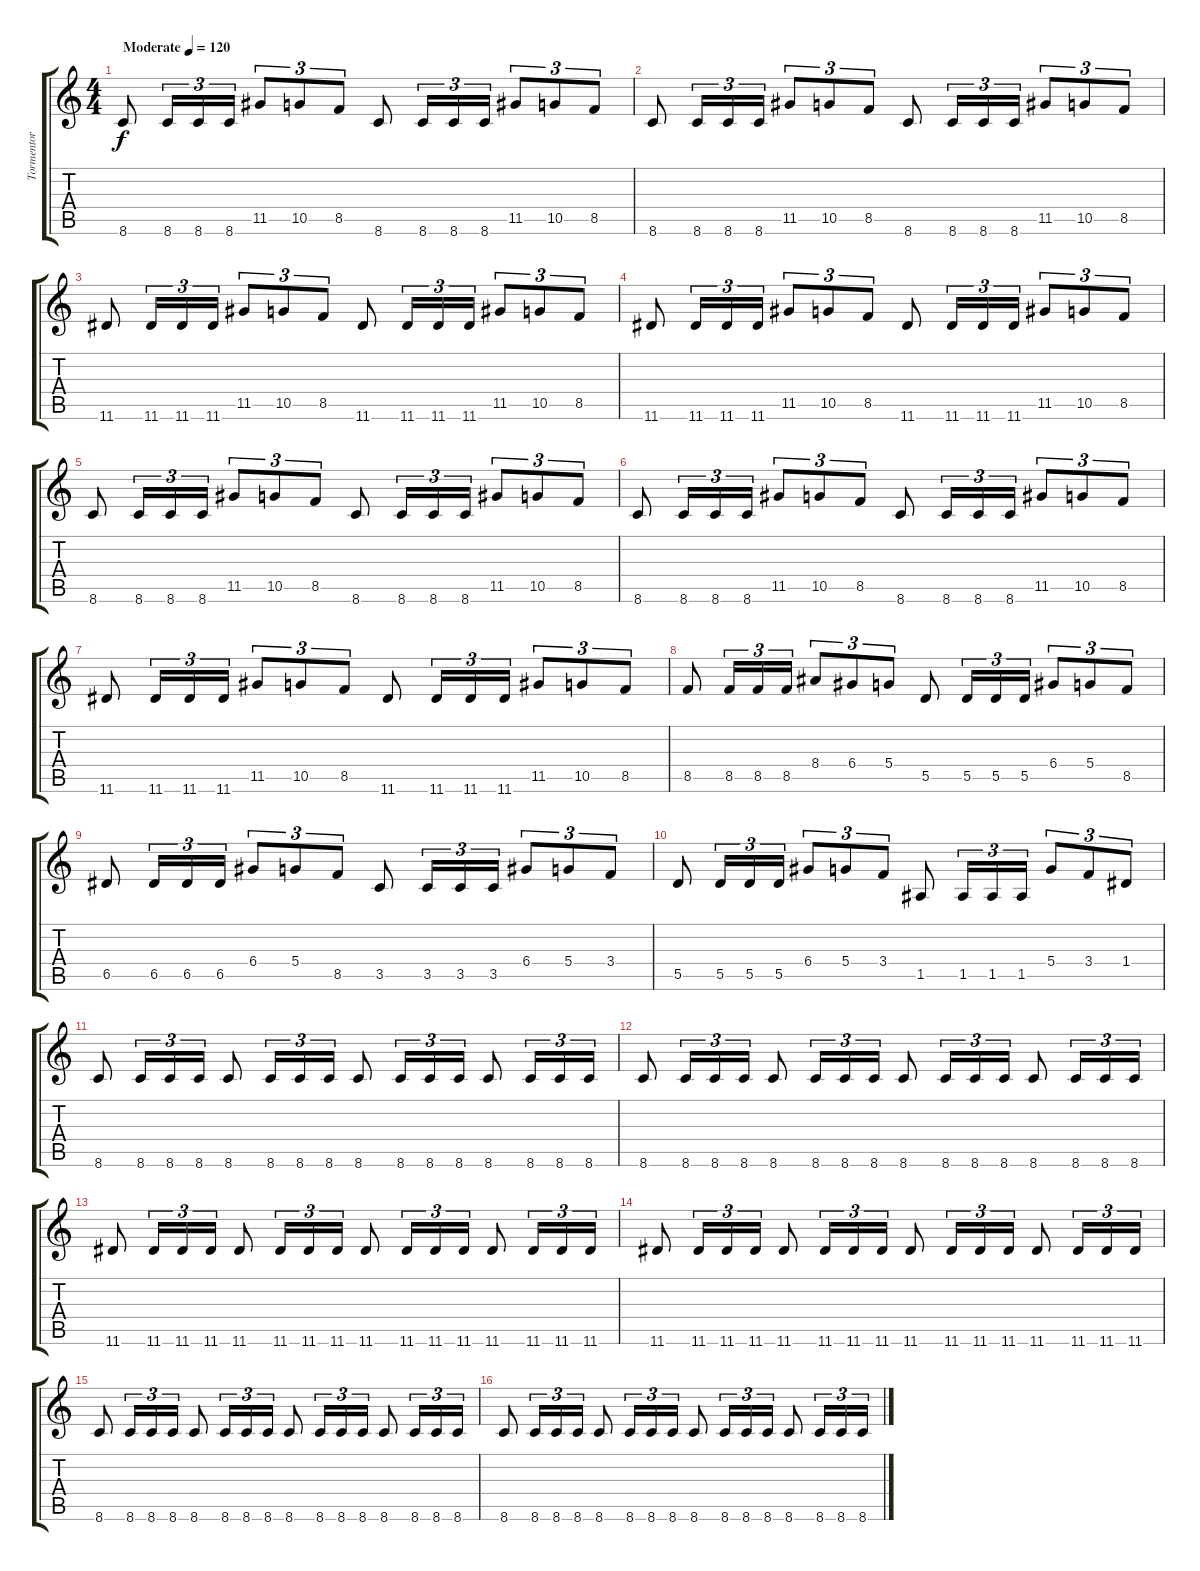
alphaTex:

\track ("Tormentor" "Tormentor") {instrument distortionguitar}
\staff {score tabs}
\tuning (E4 B3 G3 D3 A2 E2) {hide}
\ts (4 4)
\tempo (120 "Moderate")
\clef g2
\ks c
8.6.8{dy f instrument distortionguitar} 8.6.16{tu (3 2)} 8.6.16{tu (3 2)} 8.6.16{tu (3 2)} 11.5.8{tu (3 2)} 10.5.8{tu (3 2)} 8.5.8{tu (3 2)} 8.6.8 8.6.16{tu (3 2)} 8.6.16{tu (3 2)} 8.6.16{tu (3 2)} 11.5.8{tu (3 2)} 10.5.8{tu (3 2)} 8.5.8{tu (3 2)} |
8.6.8 8.6.16{tu (3 2)} 8.6.16{tu (3 2)} 8.6.16{tu (3 2)} 11.5.8{tu (3 2)} 10.5.8{tu (3 2)} 8.5.8{tu (3 2)} 8.6.8 8.6.16{tu (3 2)} 8.6.16{tu (3 2)} 8.6.16{tu (3 2)} 11.5.8{tu (3 2)} 10.5.8{tu (3 2)} 8.5.8{tu (3 2)} |
11.6.8 11.6.16{tu (3 2)} 11.6.16{tu (3 2)} 11.6.16{tu (3 2)} 11.5.8{tu (3 2)} 10.5.8{tu (3 2)} 8.5.8{tu (3 2)} 11.6.8 11.6.16{tu (3 2)} 11.6.16{tu (3 2)} 11.6.16{tu (3 2)} 11.5.8{tu (3 2)} 10.5.8{tu (3 2)} 8.5.8{tu (3 2)} |
11.6.8 11.6.16{tu (3 2)} 11.6.16{tu (3 2)} 11.6.16{tu (3 2)} 11.5.8{tu (3 2)} 10.5.8{tu (3 2)} 8.5.8{tu (3 2)} 11.6.8 11.6.16{tu (3 2)} 11.6.16{tu (3 2)} 11.6.16{tu (3 2)} 11.5.8{tu (3 2)} 10.5.8{tu (3 2)} 8.5.8{tu (3 2)} |
8.6.8 8.6.16{tu (3 2)} 8.6.16{tu (3 2)} 8.6.16{tu (3 2)} 11.5.8{tu (3 2)} 10.5.8{tu (3 2)} 8.5.8{tu (3 2)} 8.6.8 8.6.16{tu (3 2)} 8.6.16{tu (3 2)} 8.6.16{tu (3 2)} 11.5.8{tu (3 2)} 10.5.8{tu (3 2)} 8.5.8{tu (3 2)} |
8.6.8 8.6.16{tu (3 2)} 8.6.16{tu (3 2)} 8.6.16{tu (3 2)} 11.5.8{tu (3 2)} 10.5.8{tu (3 2)} 8.5.8{tu (3 2)} 8.6.8 8.6.16{tu (3 2)} 8.6.16{tu (3 2)} 8.6.16{tu (3 2)} 11.5.8{tu (3 2)} 10.5.8{tu (3 2)} 8.5.8{tu (3 2)} |
11.6.8 11.6.16{tu (3 2)} 11.6.16{tu (3 2)} 11.6.16{tu (3 2)} 11.5.8{tu (3 2)} 10.5.8{tu (3 2)} 8.5.8{tu (3 2)} 11.6.8 11.6.16{tu (3 2)} 11.6.16{tu (3 2)} 11.6.16{tu (3 2)} 11.5.8{tu (3 2)} 10.5.8{tu (3 2)} 8.5.8{tu (3 2)} |
8.5.8 8.5.16{tu (3 2)} 8.5.16{tu (3 2)} 8.5.16{tu (3 2)} 8.4.8{tu (3 2)} 6.4.8{tu (3 2)} 5.4.8{tu (3 2)} 5.5.8 5.5.16{tu (3 2)} 5.5.16{tu (3 2)} 5.5.16{tu (3 2)} 6.4.8{tu (3 2)} 5.4.8{tu (3 2)} 8.5.8{tu (3 2)} |
6.5.8 6.5.16{tu (3 2)} 6.5.16{tu (3 2)} 6.5.16{tu (3 2)} 6.4.8{tu (3 2)} 5.4.8{tu (3 2)} 8.5.8{tu (3 2)} 3.5.8 3.5.16{tu (3 2)} 3.5.16{tu (3 2)} 3.5.16{tu (3 2)} 6.4.8{tu (3 2)} 5.4.8{tu (3 2)} 3.4.8{tu (3 2)} |
5.5.8 5.5.16{tu (3 2)} 5.5.16{tu (3 2)} 5.5.16{tu (3 2)} 6.4.8{tu (3 2)} 5.4.8{tu (3 2)} 3.4.8{tu (3 2)} 1.5.8 1.5.16{tu (3 2)} 1.5.16{tu (3 2)} 1.5.16{tu (3 2)} 5.4.8{tu (3 2)} 3.4.8{tu (3 2)} 1.4.8{tu (3 2)} |
8.6.8 8.6.16{tu (3 2)} 8.6.16{tu (3 2)} 8.6.16{tu (3 2)} 8.6.8 8.6.16{tu (3 2)} 8.6.16{tu (3 2)} 8.6.16{tu (3 2)} 8.6.8 8.6.16{tu (3 2)} 8.6.16{tu (3 2)} 8.6.16{tu (3 2)} 8.6.8 8.6.16{tu (3 2)} 8.6.16{tu (3 2)} 8.6.16{tu (3 2)} |
8.6.8 8.6.16{tu (3 2)} 8.6.16{tu (3 2)} 8.6.16{tu (3 2)} 8.6.8 8.6.16{tu (3 2)} 8.6.16{tu (3 2)} 8.6.16{tu (3 2)} 8.6.8 8.6.16{tu (3 2)} 8.6.16{tu (3 2)} 8.6.16{tu (3 2)} 8.6.8 8.6.16{tu (3 2)} 8.6.16{tu (3 2)} 8.6.16{tu (3 2)} |
11.6.8 11.6.16{tu (3 2)} 11.6.16{tu (3 2)} 11.6.16{tu (3 2)} 11.6.8 11.6.16{tu (3 2)} 11.6.16{tu (3 2)} 11.6.16{tu (3 2)} 11.6.8 11.6.16{tu (3 2)} 11.6.16{tu (3 2)} 11.6.16{tu (3 2)} 11.6.8 11.6.16{tu (3 2)} 11.6.16{tu (3 2)} 11.6.16{tu (3 2)} |
11.6.8 11.6.16{tu (3 2)} 11.6.16{tu (3 2)} 11.6.16{tu (3 2)} 11.6.8 11.6.16{tu (3 2)} 11.6.16{tu (3 2)} 11.6.16{tu (3 2)} 11.6.8 11.6.16{tu (3 2)} 11.6.16{tu (3 2)} 11.6.16{tu (3 2)} 11.6.8 11.6.16{tu (3 2)} 11.6.16{tu (3 2)} 11.6.16{tu (3 2)} |
8.6.8 8.6.16{tu (3 2)} 8.6.16{tu (3 2)} 8.6.16{tu (3 2)} 8.6.8 8.6.16{tu (3 2)} 8.6.16{tu (3 2)} 8.6.16{tu (3 2)} 8.6.8 8.6.16{tu (3 2)} 8.6.16{tu (3 2)} 8.6.16{tu (3 2)} 8.6.8 8.6.16{tu (3 2)} 8.6.16{tu (3 2)} 8.6.16{tu (3 2)} |
8.6.8 8.6.16{tu (3 2)} 8.6.16{tu (3 2)} 8.6.16{tu (3 2)} 8.6.8 8.6.16{tu (3 2)} 8.6.16{tu (3 2)} 8.6.16{tu (3 2)} 8.6.8 8.6.16{tu (3 2)} 8.6.16{tu (3 2)} 8.6.16{tu (3 2)} 8.6.8 8.6.16{tu (3 2)} 8.6.16{tu (3 2)} 8.6.16{tu (3 2)}
